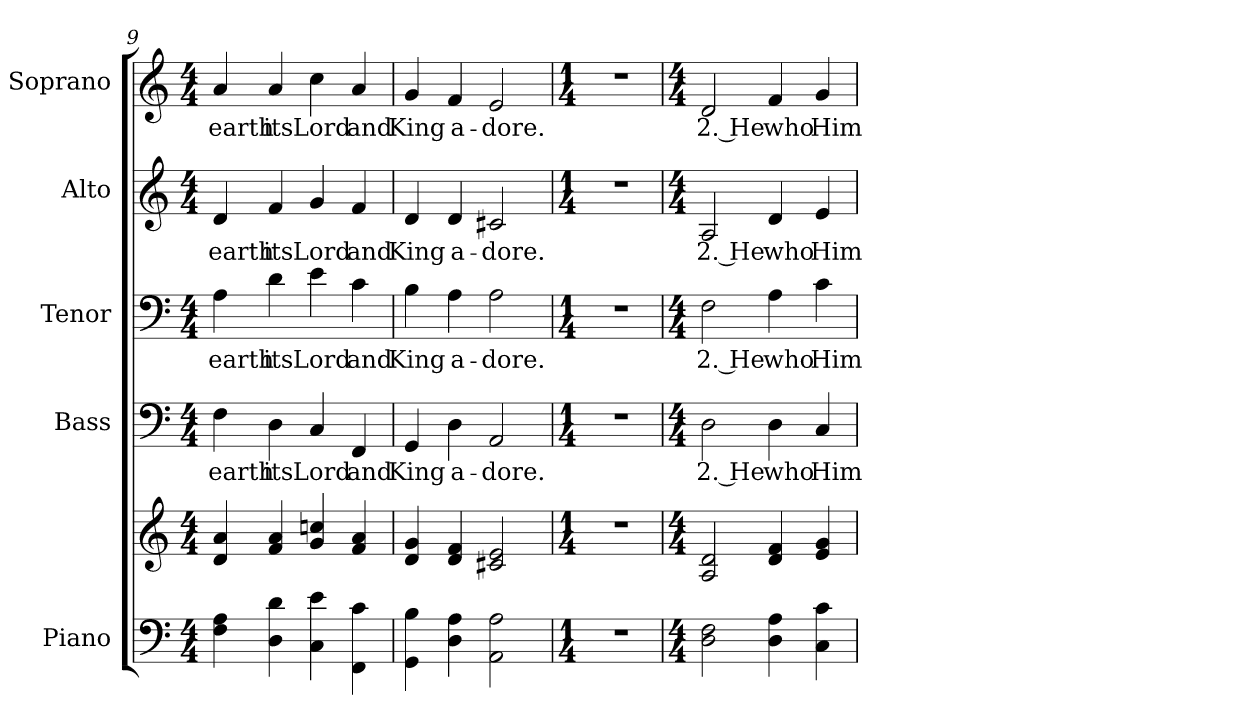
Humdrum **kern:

**kern	**kern	**kern	**text	**kern	**text	**kern	**text	**kern	**text
*part5	*part5	*part4	*part4	*part3	*part3	*part2	*part2	*part1	*part1
*staff6	*staff5	*staff4	*staff4	*staff3	*staff3	*staff2	*staff2	*staff1	*staff1
*I"Piano	*	*I"Bass	*	*I"Tenor	*	*I"Alto	*	*I"Soprano	*
*I'Pno.	*	*I'B.	*	*I'T.	*	*I'A.	*	*I'S.	*
!!LO:PB:g=z
*clefF4	*clefG2	*clefF4	*	*clefF4	*	*clefG2	*	*clefG2	*
*k[]	*k[]	*k[]	*	*k[]	*	*k[]	*	*k[]	*
*C:	*C:	*C:	*	*C:	*	*C:	*	*C:	*
*M4/4	*M4/4	*M4/4	*	*M4/4	*	*M4/4	*	*M4/4	*
=9	=9	=9	=9	=9	=9	=9	=9	=9	=9
!	!	!	!LO:LY:b:color=#000000	!	!	!	!	!	!
!	!	!	!	!	!LO:LY:b:color=#000000	!	!	!	!
!	!	!	!	!	!	!	!LO:LY:b:color=#000000	!	!
!	!	!	!	!	!	!	!	!	!LO:LY:b:color=#000000
4Fi\ 4Ai	4di/ 4ai	4Fi\	earth	4Ai\	earth	4di/	earth	4ai/	earth
!	!	!	!LO:LY:b:color=#000000	!	!	!	!	!	!
!	!	!	!	!	!LO:LY:b:color=#000000	!	!	!	!
!	!	!	!	!	!	!	!LO:LY:b:color=#000000	!	!
!	!	!	!	!	!	!	!	!	!LO:LY:b:color=#000000
4Di\ 4di	4fi/ 4ai	4Di\	its	4di\	its	4fi/	its	4ai/	its
!	!	!	!LO:LY:b:color=#000000	!	!	!	!	!	!
!	!	!	!	!	!LO:LY:b:color=#000000	!	!	!	!
!	!	!	!	!	!	!	!LO:LY:b:color=#000000	!	!
!	!	!	!	!	!	!	!	!	!LO:LY:b:color=#000000
4Ci\ 4ei	4gi/ 4ccni	4Ci/	Lord	4ei\	Lord	4gi/	Lord	4cci\	Lord
!	!	!	!LO:LY:b:color=#000000	!	!	!	!	!	!
!	!	!	!	!	!LO:LY:b:color=#000000	!	!	!	!
!	!	!	!	!	!	!	!LO:LY:b:color=#000000	!	!
!	!	!	!	!	!	!	!	!	!LO:LY:b:color=#000000
4FFi\ 4ci	4fi/ 4ai	4FFi/	and	4ci\	and	4fi/	and	4ai/	and
=10	=10	=10	=10	=10	=10	=10	=10	=10	=10
!	!	!	!LO:LY:b:color=#000000	!	!	!	!	!	!
!	!	!	!	!	!LO:LY:b:color=#000000	!	!	!	!
!	!	!	!	!	!	!	!LO:LY:b:color=#000000	!	!
!	!	!	!	!	!	!	!	!	!LO:LY:b:color=#000000
4GGi\ 4Bi	4di/ 4gi	4GGi/	King	4Bi\	King	4di/	King	4gi/	King
!	!	!	!LO:LY:b:color=#000000	!	!	!	!	!	!
!	!	!	!	!	!LO:LY:b:color=#000000	!	!	!	!
!	!	!	!	!	!	!	!LO:LY:b:color=#000000	!	!
!	!	!	!	!	!	!	!	!	!LO:LY:b:color=#000000
4Di\ 4Ai	4di/ 4fi	4Di\	a-	4Ai\	a-	4di/	a-	4fi/	a-
!	!	!	!LO:LY:b:color=#000000	!	!	!	!	!	!
!	!	!	!	!	!LO:LY:b:color=#000000	!	!	!	!
!	!	!	!	!	!	!	!LO:LY:b:color=#000000	!	!
!	!	!	!	!	!	!	!	!	!LO:LY:b:color=#000000
2AAi\ 2Ai	2c#Xi/ 2ei	2AAi/	-dore.	2Ai\	-dore.	2c#Xi/	-dore.	2ei/	-dore.
!!LO:PB:g=z
=11	=11	=11	=11	=11	=11	=11	=11	=11	=11
*M1/4	*M1/4	*M1/4	*	*M1/4	*	*M1/4	*	*M1/4	*
!LO:N:vis=1	!LO:N:vis=1	!LO:N:vis=1	!	!LO:N:vis=1	!	!LO:N:vis=1	!	!LO:N:vis=1	!
4r	4r	4r	.	4r	.	4r	.	4r	.
=12	=12	=12	=12	=12	=12	=12	=12	=12	=12
*M4/4	*M4/4	*M4/4	*	*M4/4	*	*M4/4	*	*M4/4	*
!	!	!	!LO:LY:b:color=#000000	!	!	!	!	!	!
!	!	!	!	!	!LO:LY:b:color=#000000	!	!	!	!
!	!	!	!	!	!	!	!LO:LY:b:color=#000000	!	!
!	!	!	!	!	!	!	!	!	!LO:LY:b:color=#000000
2Di\ 2Fi	2Ai/ 2di	2Di\	2. He	2Fi\	2. He	2Ai/	2. He	2di/	2. He
!	!	!	!LO:LY:b:color=#000000	!	!	!	!	!	!
!	!	!	!	!	!LO:LY:b:color=#000000	!	!	!	!
!	!	!	!	!	!	!	!LO:LY:b:color=#000000	!	!
!	!	!	!	!	!	!	!	!	!LO:LY:b:color=#000000
4Di\ 4Ai	4di/ 4fi	4Di\	who	4Ai\	who	4di/	who	4fi/	who
!	!	!	!LO:LY:b:color=#000000	!	!	!	!	!	!
!	!	!	!	!	!LO:LY:b:color=#000000	!	!	!	!
!	!	!	!	!	!	!	!LO:LY:b:color=#000000	!	!
!	!	!	!	!	!	!	!	!	!LO:LY:b:color=#000000
4Ci\ 4ci	4ei/ 4gi	4Ci/	Him-	4ci\	Him-	4ei/	Him-	4gi/	Him-
=	=	=	=	=	=	=	=	=	=
*-	*-	*-	*-	*-	*-	*-	*-	*-	*-
